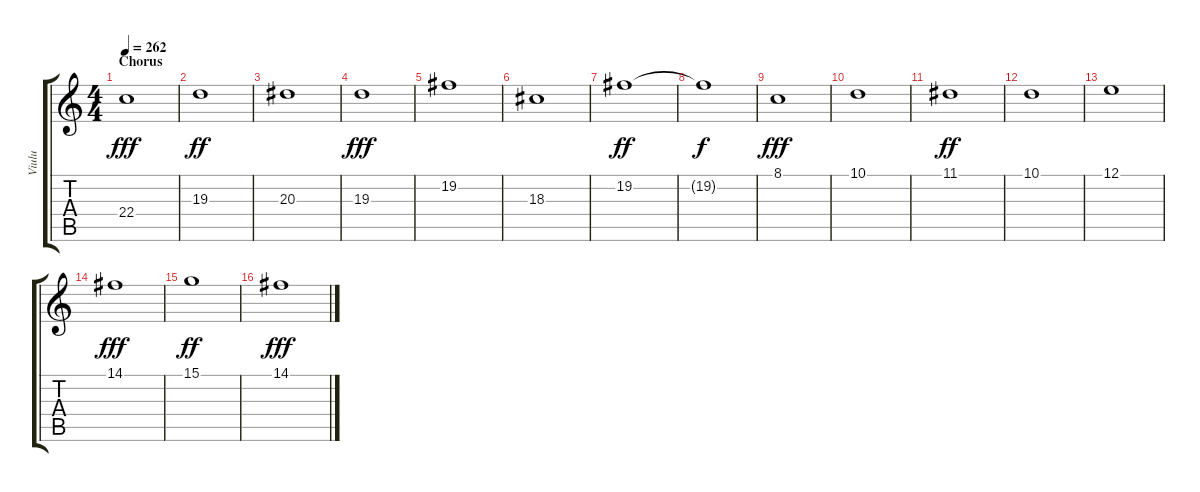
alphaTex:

\track ("Viulu" "Viulu") {instrument choiraahs}
\staff {score tabs}
\tuning (E4 B3 G3 D3 A2 E2) {hide}
\ts (4 4)
\section ("" "Chorus")
\tempo 262
\clef g2
\ks c
22.4.1{dy fff} |
19.3.1{dy ff} |
20.3.1 |
19.3.1{dy fff} |
19.2.1 |
18.3.1 |
19.2.1{dy ff} |
19.2{t}.1{dy f} |
8.1.1{dy fff} |
10.1.1 |
11.1.1{dy ff} |
10.1.1 |
12.1.1 |
14.1.1{dy fff} |
15.1.1{dy ff} |
14.1.1{dy fff}
